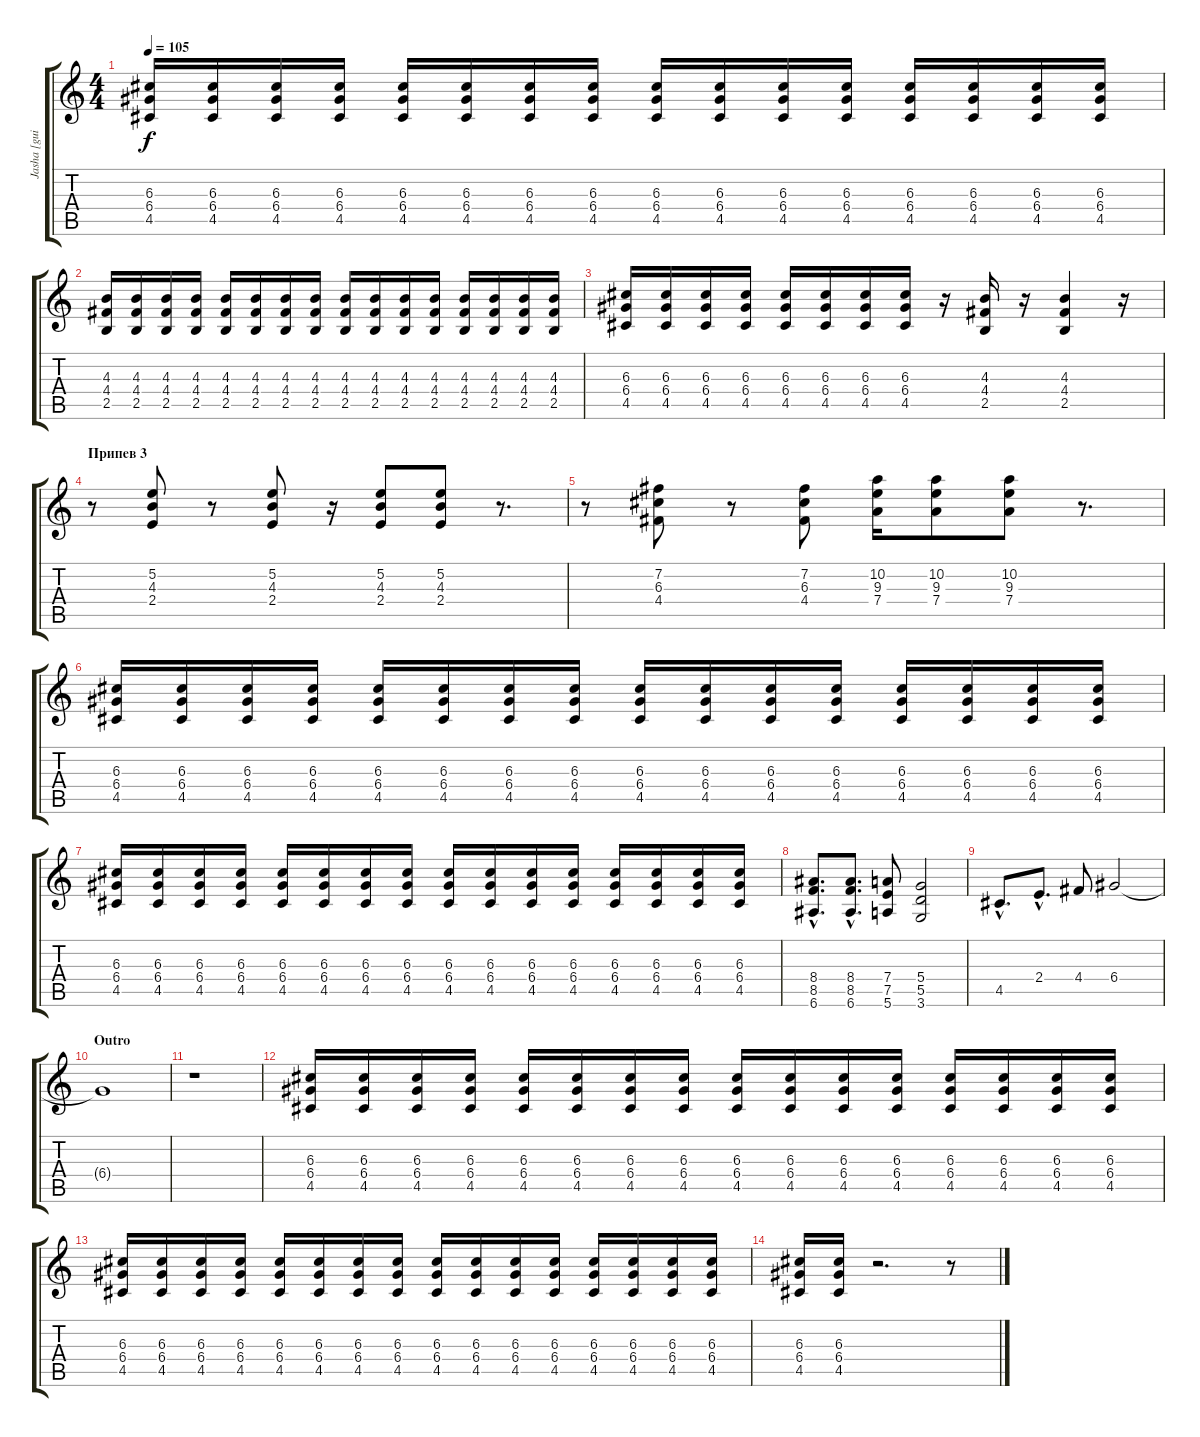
\track ("Jasha [guitar]" "Jasha [gui") {instrument distortionguitar}
\staff {score tabs}
\tuning (E4 B3 G3 D3 A2 E2) {hide}
\ts (4 4)
\tempo 105
\clef g2
\ks c
(6.3 6.4 4.5).16{dy f} (6.3 6.4 4.5).16 (6.3 6.4 4.5).16 (6.3 6.4 4.5).16 (6.3 6.4 4.5).16 (6.3 6.4 4.5).16 (6.3 6.4 4.5).16 (6.3 6.4 4.5).16 (6.3 6.4 4.5).16 (6.3 6.4 4.5).16 (6.3 6.4 4.5).16 (6.3 6.4 4.5).16 (6.3 6.4 4.5).16 (6.3 6.4 4.5).16 (6.3 6.4 4.5).16 (6.3 6.4 4.5).16 |
(4.3 4.4 2.5).16 (4.3 4.4 2.5).16 (4.3 4.4 2.5).16 (4.3 4.4 2.5).16 (4.3 4.4 2.5).16 (4.3 4.4 2.5).16 (4.3 4.4 2.5).16 (4.3 4.4 2.5).16 (4.3 4.4 2.5).16 (4.3 4.4 2.5).16 (4.3 4.4 2.5).16 (4.3 4.4 2.5).16 (4.3 4.4 2.5).16 (4.3 4.4 2.5).16 (4.3 4.4 2.5).16 (4.3 4.4 2.5).16 |
(6.3 6.4 4.5).16 (6.3 6.4 4.5).16 (6.3 6.4 4.5).16 (6.3 6.4 4.5).16 (6.3 6.4 4.5).16 (6.3 6.4 4.5).16 (6.3 6.4 4.5).16 (6.3 6.4 4.5).16 r.16 (4.3 4.4 2.5).16 r.16 (4.3 4.4 2.5).4 r.16 |
\section ("" "Припев 3")
r.8 (5.2 4.3 2.4).8 r.8 (5.2 4.3 2.4).8 r.16 (5.2 4.3 2.4).8 (5.2 4.3 2.4).8 r.8{d} |
r.8 (7.2 6.3 4.4).8 r.8 (7.2 6.3 4.4).8 (10.2 9.3 7.4).16 (10.2 9.3 7.4).8 (10.2 9.3 7.4).8 r.8{d} |
(6.3 6.4 4.5).16 (6.3 6.4 4.5).16 (6.3 6.4 4.5).16 (6.3 6.4 4.5).16 (6.3 6.4 4.5).16 (6.3 6.4 4.5).16 (6.3 6.4 4.5).16 (6.3 6.4 4.5).16 (6.3 6.4 4.5).16 (6.3 6.4 4.5).16 (6.3 6.4 4.5).16 (6.3 6.4 4.5).16 (6.3 6.4 4.5).16 (6.3 6.4 4.5).16 (6.3 6.4 4.5).16 (6.3 6.4 4.5).16 |
(6.3 6.4 4.5).16 (6.3 6.4 4.5).16 (6.3 6.4 4.5).16 (6.3 6.4 4.5).16 (6.3 6.4 4.5).16 (6.3 6.4 4.5).16 (6.3 6.4 4.5).16 (6.3 6.4 4.5).16 (6.3 6.4 4.5).16 (6.3 6.4 4.5).16 (6.3 6.4 4.5).16 (6.3 6.4 4.5).16 (6.3 6.4 4.5).16 (6.3 6.4 4.5).16 (6.3 6.4 4.5).16 (6.3 6.4 4.5).16 |
(8.4{hac} 8.5{hac} 6.6{hac}).8{d} (8.4{hac} 8.5{hac} 6.6{hac}).8{d} (7.4 7.5 5.6).8 (5.4 5.5 3.6).2 |
4.5{hac}.8{d} 2.4{hac}.8{d} 4.4.8 6.4.2 |
\section ("" "Outro")
6.4{t}.1 |
r.1 |
(6.3 6.4 4.5).16 (6.3 6.4 4.5).16 (6.3 6.4 4.5).16 (6.3 6.4 4.5).16 (6.3 6.4 4.5).16 (6.3 6.4 4.5).16 (6.3 6.4 4.5).16 (6.3 6.4 4.5).16 (6.3 6.4 4.5).16 (6.3 6.4 4.5).16 (6.3 6.4 4.5).16 (6.3 6.4 4.5).16 (6.3 6.4 4.5).16 (6.3 6.4 4.5).16 (6.3 6.4 4.5).16 (6.3 6.4 4.5).16 |
(6.3 6.4 4.5).16 (6.3 6.4 4.5).16 (6.3 6.4 4.5).16 (6.3 6.4 4.5).16 (6.3 6.4 4.5).16 (6.3 6.4 4.5).16 (6.3 6.4 4.5).16 (6.3 6.4 4.5).16 (6.3 6.4 4.5).16 (6.3 6.4 4.5).16 (6.3 6.4 4.5).16 (6.3 6.4 4.5).16 (6.3 6.4 4.5).16 (6.3 6.4 4.5).16 (6.3 6.4 4.5).16 (6.3 6.4 4.5).16 |
(6.3 6.4 4.5).16 (6.3 6.4 4.5).16 r.2{d} r.8
